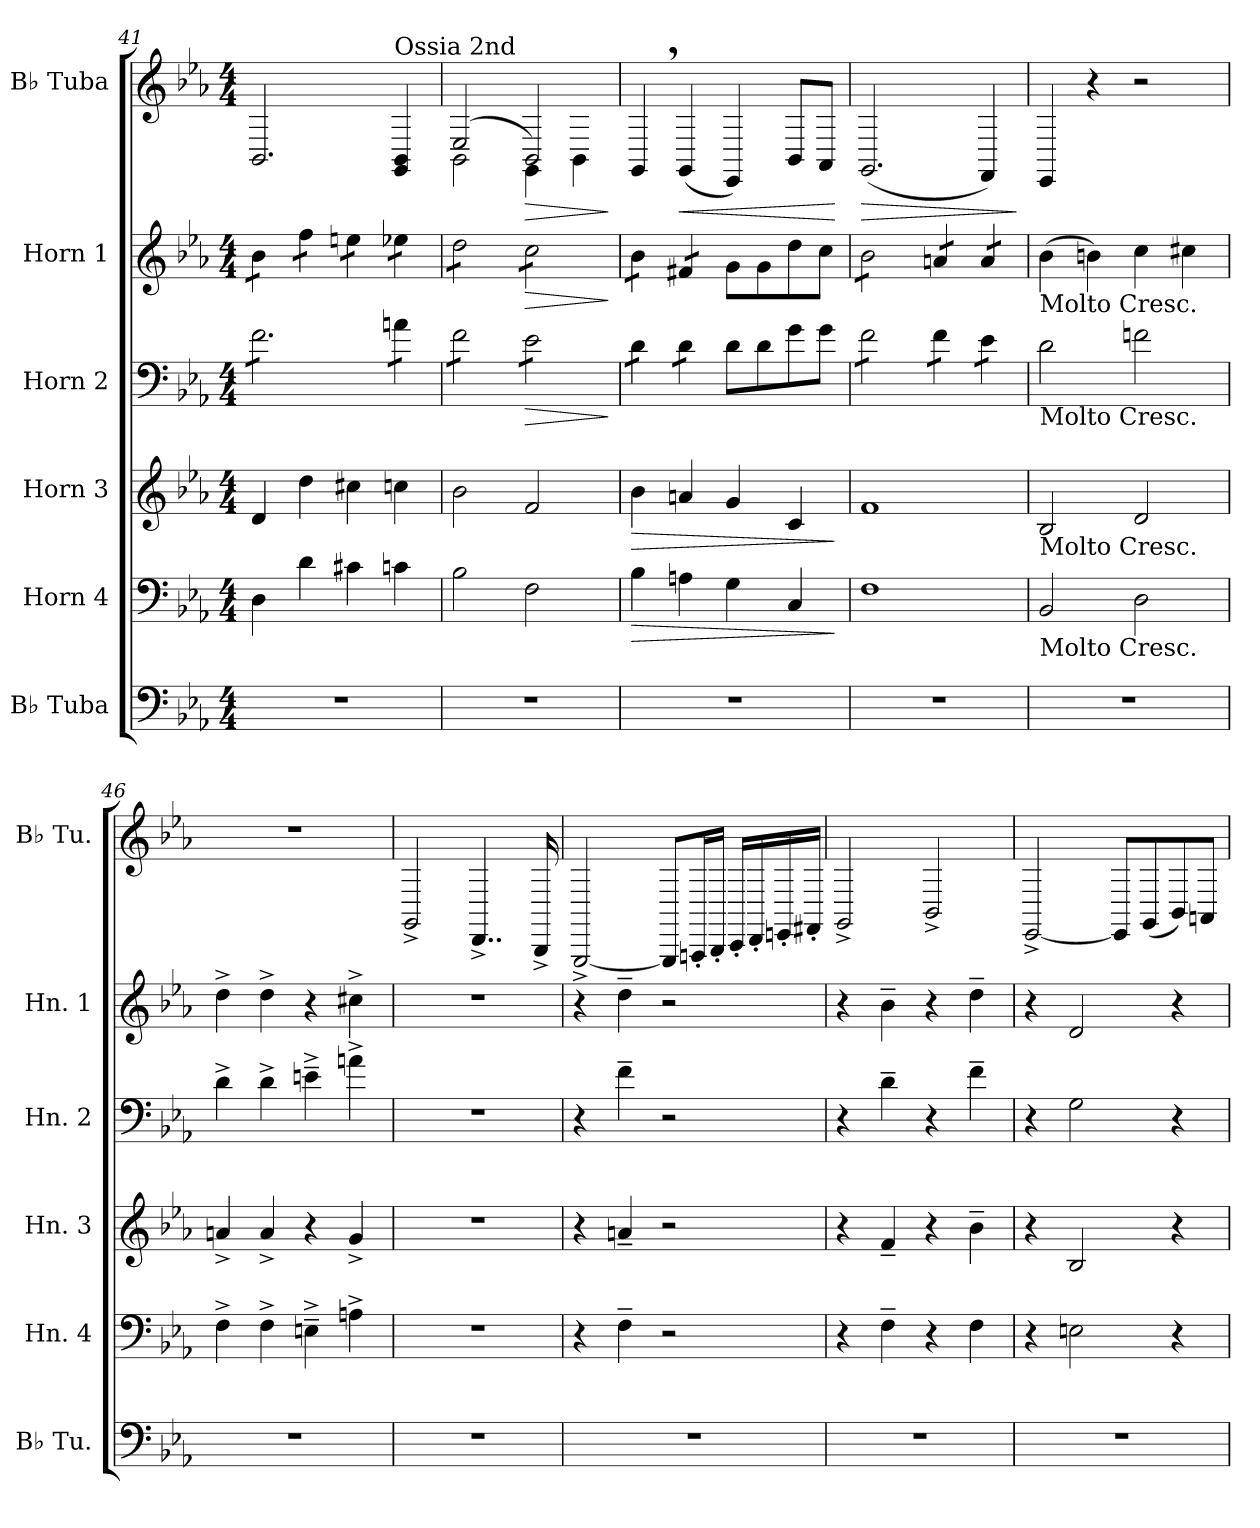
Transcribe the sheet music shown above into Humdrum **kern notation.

**kern	**kern	**dynam	**kern	**dynam	**kern	**dynam	**kern	**dynam	**kern	**dynam
*part6	*part5	*part5	*part4	*part4	*part3	*part3	*part2	*part2	*part1	*part1
*staff6	*staff5	*staff5	*staff4	*staff4	*staff3	*staff3	*staff2	*staff2	*staff1	*staff1
*I"B♭ Tuba	*I"Horn 4	*	*I"Horn 3	*	*I"Horn 2	*	*I"Horn 1	*	*I"B♭ Tuba	*
*I'B♭ Tu.	*I'Hn. 4	*	*I'Hn. 3	*	*I'Hn. 2	*	*I'Hn. 1	*	*I'B♭ Tu.	*
!!LO:LB:g=z
*clefF4	*clefF4	*	*clefG2	*	*clefF4	*	*clefG2	*	*clefG2	*
*	*ITrd4c7	*	*ITrd4c7	*	*ITrd4c7	*	*ITrd4c7	*	*	*
*k[b-e-a-]	*k[b-e-a-d-]	*	*k[b-e-a-d-]	*	*k[b-e-a-d-]	*	*k[b-e-a-d-]	*	*k[b-e-a-]	*
*M4/4	*M4/4	*	*M4/4	*	*M4/4	*	*M4/4	*	*M4/4	*
=41	=41	=41	=41	=41	=41	=41	=41	=41	=41	=41
*	*	*	*	*	*tremolo	*	*	*	*	*
*	*	*	*	*	*	*	*tremolo	*	*	*
1r	4GG\	.	4G/	.	8B-\L	.	8e-\L	.	2.BB-/	.
.	.	.	.	.	8B-\	.	8e-\J	.	.	.
.	4G\	.	4g\	.	8B-\	.	8b-\L	.	.	.
.	.	.	.	.	8B-\	.	8b-\J	.	.	.
.	4F#X\	.	4f#X\	.	8B-\	.	8an\L	.	.	.
.	.	.	.	.	8B-\J	.	8an\J	.	.	.
!	!	!	!	!	!	!	!	!	!LO:TX:a:t=Ossia 2nd	!
.	4Fn\	.	4fn\	.	8dn\L	.	8a-X\L	.	4GG/ 4BB-/	.
.	.	.	.	.	8dn\J	.	8a-X\J	.	.	.
=42	=42	=42	=42	=42	=42	=42	=42	=42	=42	=42
*	*	*	*	*	*	*	*	*	*^	*
1r	2E-\	.	2e-\	.	8B-\L	.	8g\L	.	(2E-/	2BB-\	.
.	.	.	.	.	8B-\	.	8g\	.	.	.	.
.	.	.	.	.	8B-\	.	8g\	.	.	.	.
.	.	.	.	.	8B-\J	.	8g\J	.	.	.	.
!	!	!	!	!	!	!LO:HP:b	!	!LO:HP:b	!	!	!LO:HP:b
.	2BB-\	.	2B-/	.	8A-\L	>	8f\L	>	2BB-/)	4GG\	>
.	.	.	.	.	8A-\	.	8f\	.	.	.	.
.	.	.	.	.	8A-\	.	8f\	.	.	4BB-\	.
.	.	.	.	.	8A-\J	.	8f\J	.	.	.	.
*	*	*	*	*	*	*	*	*	*v	*v	*
.	.	.	.	.	.	]	.	]	.	]
=43	=43	=43	=43	=43	=43	=43	=43	=43	=43	=43
!	!	!LO:HP:b	!	!LO:HP:b	!	!	!	!	!	!
1r	4E-\	>	4e-\	>	8G\L	.	8e-\L	.	4GG,/	.
.	.	.	.	.	8G\J	.	8e-\J	.	.	.
!	!	!	!	!	!	!	!	!	!	!LO:HP:b
.	4Dn\	.	4dn/	.	8G\L	.	8Bn/L	.	(4GG/	<
.	.	.	.	.	8G\J	.	8Bn/J	.	.	.
*	*	*	*	*	*	*	*Xtremolo	*	*	*
*	*	*	*	*	*Xtremolo	*	*	*	*	*
.	4C\	.	4c/	.	8G\L	.	8c\L	.	4EE-/)	.
.	.	.	.	.	8G\	.	8c\	.	.	.
.	4FF/	.	4F/	.	8c\	.	8g\	.	8BB-/L	.
.	.	.	.	.	8c\J	.	8f\J	.	8AA-/J	.
.	.	]	.	]	.	.	.	.	.	[
=44	=44	=44	=44	=44	=44	=44	=44	=44	=44	=44
!	!	!	!	!	!	!	!	!	!	!LO:HP:b
*	*	*	*	*	*tremolo	*	*	*	*	*
*	*	*	*	*	*	*	*tremolo	*	*	*
1r	1BB-	.	1B-	.	8B-\L	.	8e-\L	.	(2.GG/	>
.	.	.	.	.	8B-\	.	8e-\	.	.	.
.	.	.	.	.	8B-\	.	8e-\	.	.	.
.	.	.	.	.	8B-\J	.	8e-\J	.	.	.
.	.	.	.	.	8B-\L	.	8dn/L	.	.	.
.	.	.	.	.	8B-\J	.	8dn/J	.	.	.
.	.	.	.	.	8A-\L	.	8d/L	.	4FF/)	.
.	.	.	.	.	8A-\J	.	8d/J	.	.	.
*	*	*	*	*	*	*	*Xtremolo	*	*	*
*	*	*	*	*	*Xtremolo	*	*	*	*	*
.	.	.	.	.	.	.	.	.	.	]
=45	=45	=45	=45	=45	=45	=45	=45	=45	=45	=45
!	!	!	!	!	!	!	!LO:TX:b:t=Molto Cresc.	!	!	!
!	!	!	!	!	!LO:TX:b:t=Molto Cresc.	!	!	!	!	!
!	!	!	!LO:TX:b:t=Molto Cresc.	!	!	!	!	!	!	!
!	!LO:TX:b:t=Molto Cresc.	!	!	!	!	!	!	!	!	!
1r	2EE-/	.	2E-/	.	2G\	.	(4e-\	.	4EE-/	.
.	.	.	.	.	.	.	4en\)	.	4r	.
.	2GG\	.	2G/	.	2B-X\	.	4f\	.	2r	.
.	.	.	.	.	.	.	4f#X\	.	.	.
=46	=46	=46	=46	=46	=46	=46	=46	=46	=46	=46
1r	4BB-^\	.	4dn^/	.	4G^\	.	4g^\	.	1r	.
.	4BB-^\	.	4d^/	.	4G^\	.	4g^\	.	.	.
.	4AAn^~\	.	4r	.	4An^~\	.	4r	.	.	.
.	4Dn^\	.	4c^/	.	4dn^\	.	4f#X^\	.	.	.
!!LO:PB:g=z
=47	=47	=47	=47	=47	=47	=47	=47	=47	=47	=47
!	!	!	!	!	!	!	!	!	!	!LO:DY:b
1r	1r	.	1r	.	1r	.	1r	.	2GG^/	other-dynamics
.	.	.	.	.	.	.	.	.	4..DD^/	.
.	.	.	.	.	.	.	.	.	16BBB-^/	.
=48	=48	=48	=48	=48	=48	=48	=48	=48	=48	=48
1r	4r	.	4r	.	4r	.	4r	.	[2GGG^/	.
.	4BB-~\	.	4dn~/	.	4B-~\	.	4g~\	.	.	.
.	2r	.	2r	.	2r	.	2r	.	8GGG/L]	.
.	.	.	.	.	.	.	.	.	16AAAn'/L	.
.	.	.	.	.	.	.	.	.	16BBB-'/JJ	.
.	.	.	.	.	.	.	.	.	16CC'/LL	.
.	.	.	.	.	.	.	.	.	16DD'/	.
.	.	.	.	.	.	.	.	.	16EEn'/	.
.	.	.	.	.	.	.	.	.	16FF#X'/JJ	.
=49	=49	=49	=49	=49	=49	=49	=49	=49	=49	=49
1r	4r	.	4r	.	4r	.	4r	.	2GG^/	.
.	4BB-~\	.	4B-~/	.	4G~\	.	4e-~\	.	.	.
.	4r	.	4r	.	4r	.	4r	.	2BB-^/	.
.	4BB-\	.	4e-~\	.	4B-~\	.	4g~\	.	.	.
=50	=50	=50	=50	=50	=50	=50	=50	=50	=50	=50
1r	4r	.	4r	.	4r	.	4r	.	[2EE-^/	.
.	2AAn\	.	2E-/	.	2C\	.	2G/	.	.	.
.	.	.	.	.	.	.	.	.	8EE-/L]	.
.	.	.	.	.	.	.	.	.	(8GG/	.
.	4r	.	4r	.	4r	.	4r	.	8BB-/)	.
.	.	.	.	.	.	.	.	.	8AAn/J	.
=	=	=	=	=	=	=	=	=	=	=
*-	*-	*-	*-	*-	*-	*-	*-	*-	*-	*-
